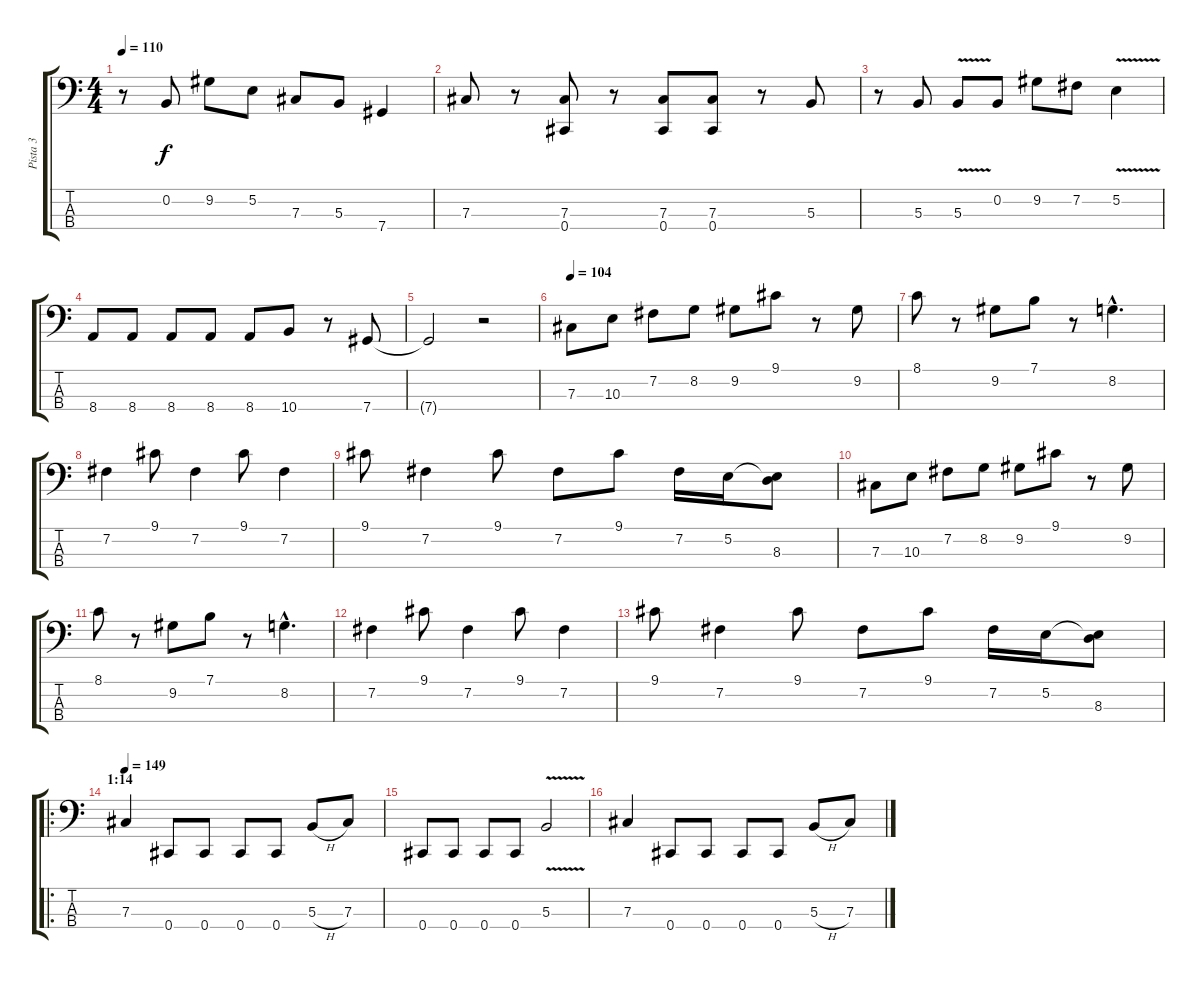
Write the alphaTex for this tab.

\track ("Pista 3" "Pista 3") {instrument electricbassfinger}
\staff {score tabs}
\tuning (E2 B1 Gb1 Db1) {hide}
\ts (4 4)
\tempo 110
\clef f4
\ks c
r.8{dy f} 0.2.8 9.2.8 5.2.8 7.3.8 5.3.8 7.4.4 |
7.3.8 r.8 (7.3 0.4).8 r.8 (7.3 0.4).8 (7.3 0.4).8 r.8 5.3.8 |
r.8 5.3.8 5.3{v}.8 0.2.8 9.2.8 7.2.8 5.2{v}.4 |
8.4.8 8.4.8 8.4.8 8.4.8 8.4.8 10.4.8 r.8 7.4.8 |
7.4{t}.2 r.2 |
\tempo 104
7.3.8 10.3.8 7.2.8 8.2.8 9.2.8 9.1.8 r.8 9.2.8 |
8.1.8 r.8 9.2.8 7.1.8 r.8 8.2{hac}.4{d} |
7.2.4 9.1.8 7.2.4 9.1.8 7.2.4 |
9.1.8 7.2.4 9.1.8 7.2.8 9.1.8 7.2.16 5.2.16 (5.2{t} 8.3).8 |
7.3.8 10.3.8 7.2.8 8.2.8 9.2.8 9.1.8 r.8 9.2.8 |
8.1.8 r.8 9.2.8 7.1.8 r.8 8.2{hac}.4{d} |
7.2.4 9.1.8 7.2.4 9.1.8 7.2.4 |
9.1.8 7.2.4 9.1.8 7.2.8 9.1.8 7.2.16 5.2.16 (5.2{t} 8.3).8 |
\ro
\section ("" "1:14")
\tempo 149
7.3.4 0.4.8 0.4.8 0.4.8 0.4.8 5.3{h}.8 7.3.8 |
0.4.8 0.4.8 0.4.8 0.4.8 5.3{v}.2 |
7.3.4 0.4.8 0.4.8 0.4.8 0.4.8 5.3{h}.8 7.3.8
